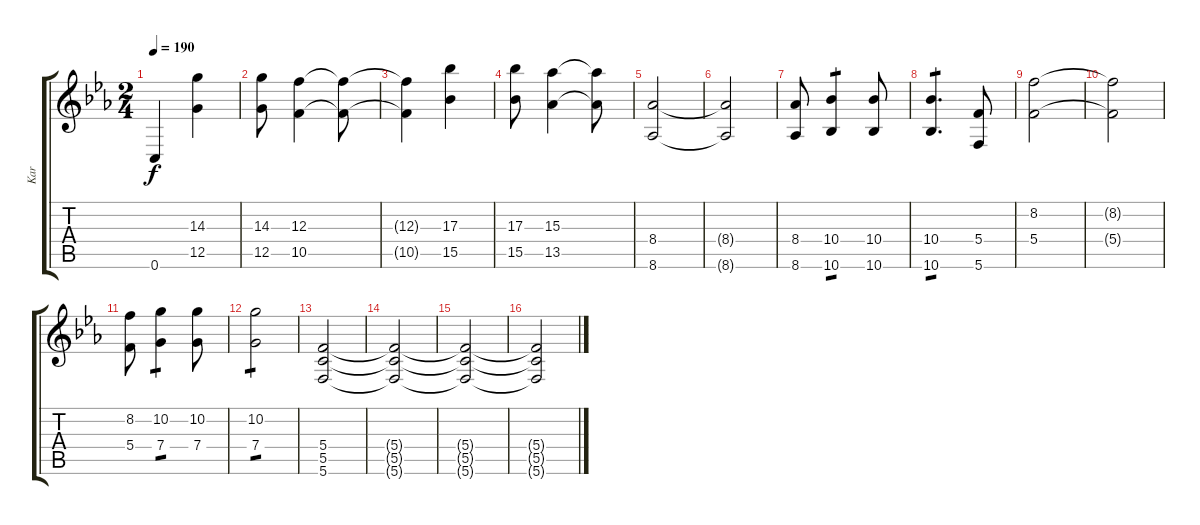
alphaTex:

\track ("Kar" "Kar") {instrument distortionguitar}
\staff {score tabs}
\tuning (D4 A3 F3 C3 G2 C2) {hide}
\ts (2 4)
\tempo 190
\clef g2
\ks eb
0.6.4{dy f} (14.3 12.5).4 |
(14.3 12.5).8 (12.3 10.5).4 (12.3{t} 10.5{t}).8 |
(12.3{t} 10.5{t}).4 (17.3 15.5).4 |
(17.3 15.5).8 (15.3 13.5).4 (15.3{t} 13.5{t}).8 |
(8.4 8.6).2 |
(8.4{t} 8.6{t}).2 |
(8.4 8.6).8 (10.4 10.6).4{tp 1} (10.4 10.6).8 |
(10.4 10.6).4{d tp 1} (5.4 5.6).8 |
(8.2 5.4).2 |
(8.2{t} 5.4{t}).2 |
(8.2 5.4).8 (10.2 7.4).4{tp 1} (10.2 7.4).8 |
(10.2 7.4).2{tp 1} |
(5.4 5.5 5.6).2 |
(5.4{t} 5.5{t} 5.6{t}).2 |
(5.4{t} 5.5{t} 5.6{t}).2 |
(5.4{t} 5.5{t} 5.6{t}).2
